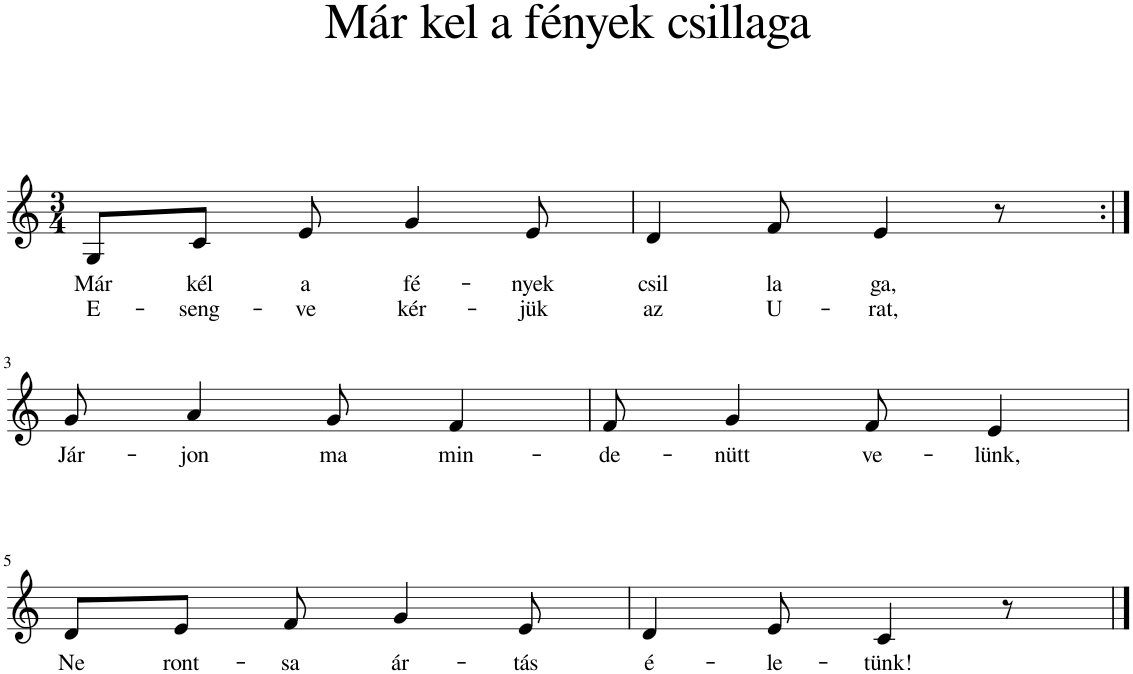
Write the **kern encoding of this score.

**kern	**text	**text
*part1	*part1	*part1
*staff1	*staff1	*staff1
*I"Piano	*	*
*I'Pno	*	*
*clefG2	*	*
*k[]	*	*
*M3/4	*	*
=1	=1	=1
!	!LO:LY:b	!LO:LY:b
8G/L	Már	E-
!	!LO:LY:b	!LO:LY:b
8c/J	kél	-seng-
!	!LO:LY:b	!LO:LY:b
8e/	a	-ve
!	!LO:LY:b	!LO:LY:b
4g/	fé-	kér-
!	!LO:LY:b	!LO:LY:b
8e/	-nyek	-jük
=2	=2	=2
!	!LO:LY:b	!LO:LY:b
4d/	csil	az
!	!LO:LY:b	!LO:LY:b
8f/	la	U-
!	!LO:LY:b	!LO:LY:b
4e/	ga,	-rat,
8r	.	.
!!LO:LB:g=z
=3:|!	=3:|!	=3:|!
!	!LO:LY:b	!
8g/	Jár-	.
!	!LO:LY:b	!
4a/	-jon	.
!	!LO:LY:b	!
8g/	ma	.
!	!LO:LY:b	!
4f/	min-	.
=4	=4	=4
!	!LO:LY:b	!
8f/	-de-	.
!	!LO:LY:b	!
4g/	-nütt	.
!	!LO:LY:b	!
8f/	ve-	.
!	!LO:LY:b	!
4e/	-lünk,	.
!!LO:LB:g=z
=5	=5	=5
!	!LO:LY:b	!
8d/L	Ne	.
!	!LO:LY:b	!
8e/J	ront-	.
!	!LO:LY:b	!
8f/	-sa	.
!	!LO:LY:b	!
4g/	ár-	.
!	!LO:LY:b	!
8e/	-tás	.
=6	=6	=6
!	!LO:LY:b	!
4d/	é-	.
!	!LO:LY:b	!
8e/	-le-	.
!	!LO:LY:b	!
4c/	-tünk!	.
8r	.	.
==	==	==
*-	*-	*-
